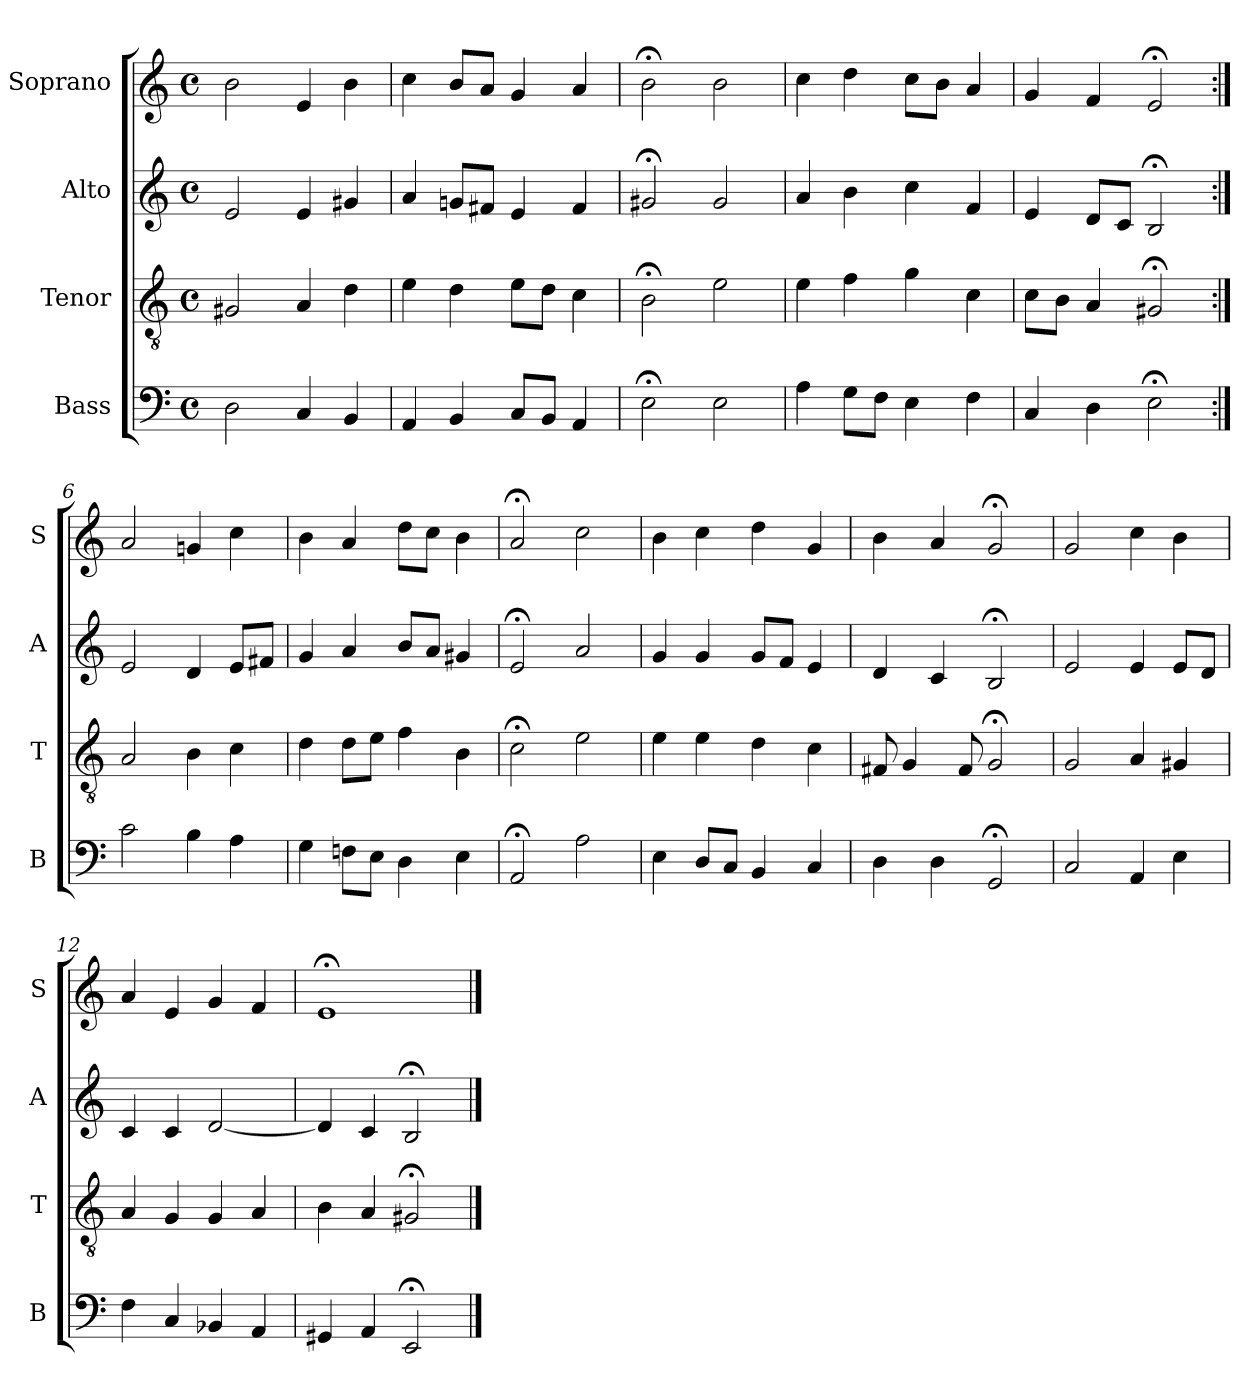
**kern	**kern	**kern	**kern
*part4	*part3	*part2	*part1
*staff4	*staff3	*staff2	*staff1
*I"Bass	*I"Tenor	*I"Alto	*I"Soprano
*I'B	*I'T	*I'A	*I'S
*clefF4	*clefGv2	*clefG2	*clefG2
*k[]	*k[]	*k[]	*k[]
*a:	*a:	*a:	*a:
*M4/4	*M4/4	*M4/4	*M4/4
*met(c)	*met(c)	*met(c)	*met(c)
*MM100	*MM100	*MM100	*MM100
=1	=1	=1	=1
2D	2G#X	2e	2b
4C	4A	4e	4e
4BB	4d	4g#X	4b
=2	=2	=2	=2
4AA	4e	4a	4cc
4BB	4d	8gnL	8bL
.	.	8f#XJ	8aJ
8CL	8eL	4e	4g
8BBJ	8dJ	.	.
4AA	4c	4f#	4a
=3	=3	=3	=3
2E;<	2B;<	2g#X;<	2b;<
2E	2e	2g#	2b
=4	=4	=4	=4
4A	4e	4a	4cc
8GL	4f	4b	4dd
8FJ	.	.	.
4E	4g	4cc	8ccL
.	.	.	8bJ
4F	4c	4f	4a
=5	=5	=5	=5
4C	8cL	4e	4g
.	8BJ	.	.
4D	4A	8dL	4f
.	.	8cJ	.
2E;<	2G#X;<	2B;<	2e;<
=6:|!	=6:|!	=6:|!	=6:|!
2c	2A	2e	2a
4B	4B	4d	4gn
4A	4c	8eL	4cc
.	.	8f#XJ	.
=7	=7	=7	=7
4G	4d	4g	4b
8FnL	8dL	4a	4a
8EJ	8eJ	.	.
4D	4f	8bL	8ddL
.	.	8aJ	8ccJ
4E	4B	4g#X	4b
=8	=8	=8	=8
2AA;<	2c;<	2e;<	2a;<
2A	2e	2a	2cc
=9	=9	=9	=9
4E	4e	4g	4b
8DL	4e	4g	4cc
8CJ	.	.	.
4BB	4d	8gL	4dd
.	.	8fJ	.
4C	4c	4e	4g
=10	=10	=10	=10
4D	8F#X	4d	4b
.	4G	.	.
4D	.	4c	4a
.	8F#	.	.
2GG;<	2G;<	2B;<	2g;<
=11	=11	=11	=11
2C	2G	2e	2g
4AA	4A	4e	4cc
4E	4G#X	8eL	4b
.	.	8dJ	.
=12	=12	=12	=12
4F	4A	4c	4a
4C	4G	4c	4e
4BB-X	4G	[2d	4g
4AA	4A	.	4f
=13	=13	=13	=13
4GG#Xi	4Bi	4di]	1e;<i
4AA	4A	4c	.
2EE;<	2G#X;<	2B;<	.
==	==	==	==
*-	*-	*-	*-
